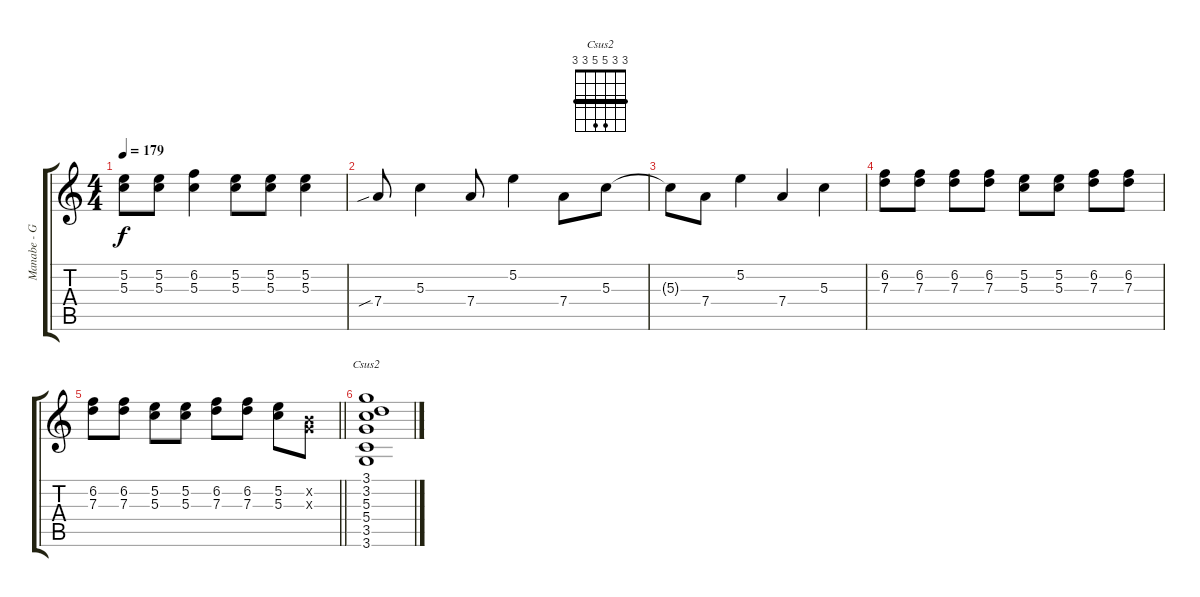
\track ("Manabe - Guit. II" "Manabe - G") {instrument distortionguitar}
\staff {score tabs}
\tuning (E4 B3 G3 D3 A2 E2) {hide}
\chord ("Csus2" 3 3 5 5 3 3) {barre 3}
\ts (4 4)
\tempo 179
\clef g2
\ks c
(5.2{t} 5.3{t}).8{dy f} (5.2 5.3).8 (6.2 5.3).4 (5.2 5.3).8 (5.2 5.3).8 (5.2 5.3).4 |
7.4{sib}.8 5.3.4 7.4.8 5.2.4 7.4.8 5.3.8 |
5.3{t}.8 7.4.8 5.2.4 7.4.4 5.3.4 |
(6.2 7.3).8 (6.2 7.3).8 (6.2 7.3).8 (6.2 7.3).8 (5.2 5.3).8 (5.2 5.3).8 (6.2 7.3).8 (6.2 7.3).8 |
\barLineRight lightlight
(6.2 7.3).8 (6.2 7.3).8 (5.2 5.3).8 (5.2 5.3).8 (6.2 7.3).8 (6.2 7.3).8 (5.2 5.3).8 (0.2{x} 0.3{x}).8 |
(3.1 3.2 5.3 5.4 3.5 3.6).1{ch "Csus2"}
